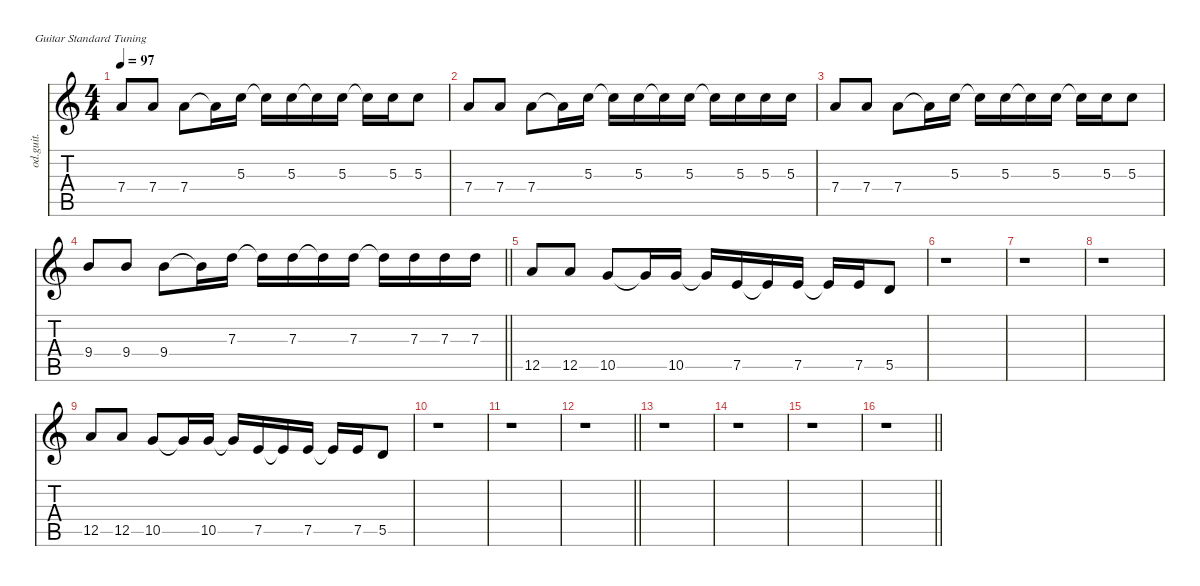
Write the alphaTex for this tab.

\defaultSystemsLayout 4
\hideDynamics
\bracketExtendMode nobrackets
\track ("Overdriven Guitar" "od.guit.") {instrument overdrivenguitar}
\staff {score tabs}
\tuning (E4 B3 G3 D3 A2 E2)
\ts (4 4)
\tempo 97
\clef g2
\ks c
7.4.8{dy mf beam Up} 7.4.8{beam Up} 7.4.8{beam Down} 7.4{t}.16{beam Down} 5.3.16{beam Down} 5.3{t}.16{beam Down} 5.3.16{beam Down} 5.3{t}.16{beam Down} 5.3.16{beam Down} 5.3{t}.16{beam Down} 5.3.16{beam Down} 5.3.8{beam Down} |
7.4.8{beam Up} 7.4.8{beam Up} 7.4.8{beam Down} 7.4{t}.16{beam Down} 5.3.16{beam Down} 5.3{t}.16{beam Down} 5.3.16{beam Down} 5.3{t}.16{beam Down} 5.3.16{beam Down} 5.3{t}.16{beam Down} 5.3.16{beam Down} 5.3.16{beam Down} 5.3.16{beam Down} |
7.4.8{beam Up} 7.4.8{beam Up} 7.4.8{beam Down} 7.4{t}.16{beam Down} 5.3.16{beam Down} 5.3{t}.16{beam Down} 5.3.16{beam Down} 5.3{t}.16{beam Down} 5.3.16{beam Down} 5.3{t}.16{beam Down} 5.3.16{beam Down} 5.3.8{beam Down} |
\barLineRight lightlight
9.4.8{beam Up} 9.4.8{beam Up} 9.4.8{beam Down} 9.4{t}.16{beam Down} 7.3.16{beam Down} 7.3{t}.16{beam Down} 7.3.16{beam Down} 7.3{t}.16{beam Down} 7.3.16{beam Down} 7.3{t}.16{beam Down} 7.3.16{beam Down} 7.3.16{beam Down} 7.3.16{beam Down} |
12.5.8{beam Up} 12.5.8{beam Up} 10.5.8{beam Up} 10.5{t}.16{beam Up} 10.5.16{beam Up} 10.5{t}.16{beam Up} 7.5.16{beam Up} 7.5{t}.16{beam Up} 7.5.16{beam Up} 7.5{t}.16{beam Up} 7.5.16{beam Up} 5.5.8{beam Up} |
r.1{beam Down} |
r.1{beam Down} |
r.1{beam Down} |
12.5.8{beam Up} 12.5.8{beam Up} 10.5.8{beam Up} 10.5{t}.16{beam Up} 10.5.16{beam Up} 10.5{t}.16{beam Up} 7.5.16{beam Up} 7.5{t}.16{beam Up} 7.5.16{beam Up} 7.5{t}.16{beam Up} 7.5.16{beam Up} 5.5.8{beam Up} |
r.1{beam Down} |
r.1{beam Down} |
\barLineRight lightlight
r.1{beam Down} |
r.1{beam Down} |
r.1{beam Down} |
r.1{beam Down} |
\barLineRight lightlight
r.1{beam Down}
